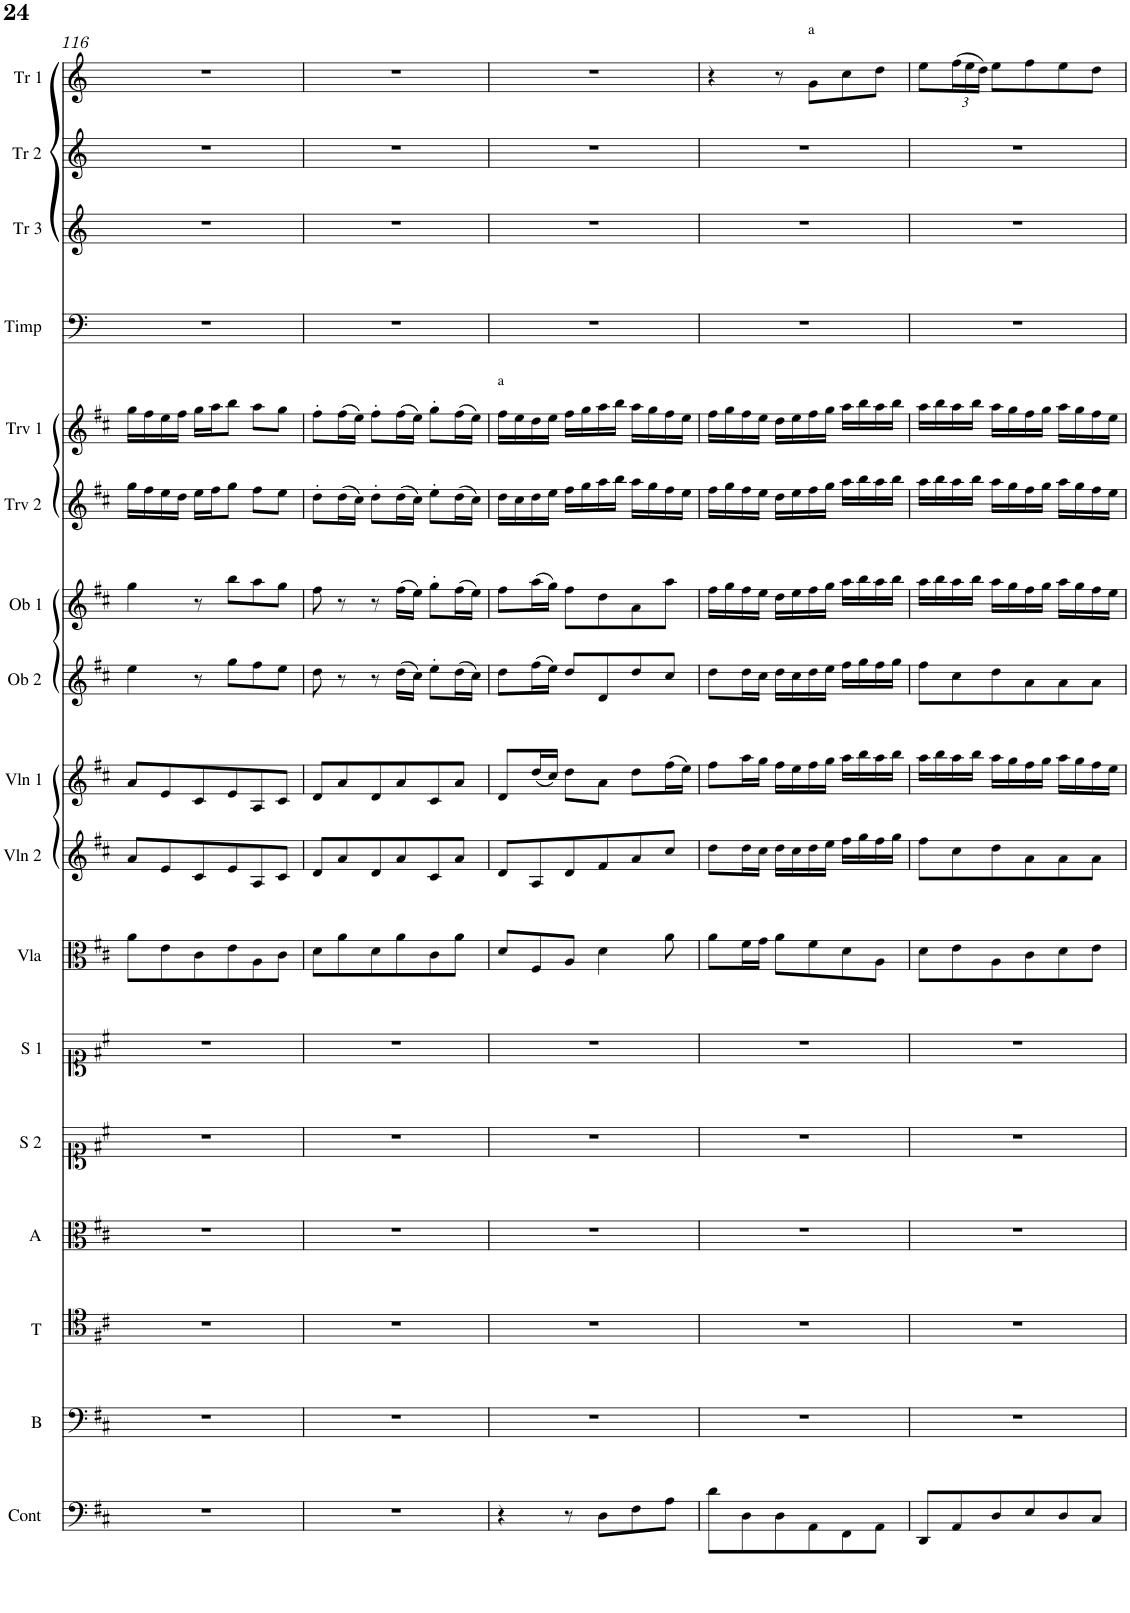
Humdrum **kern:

**kern	**kern	**kern	**kern	**kern	**kern	**kern	**kern	**kern	**kern	**kern	**kern	**kern	**kern	**kern	**kern	**kern
*part17	*part16	*part15	*part14	*part13	*part12	*part11	*part10	*part9	*part8	*part7	*part6	*part5	*part4	*part3	*part2	*part1
*staff17	*staff16	*staff15	*staff14	*staff13	*staff12	*staff11	*staff10	*staff9	*staff8	*staff7	*staff6	*staff5	*staff4	*staff3	*staff2	*staff1
*I"Continuo	*I"Bass	*I"Tenor	*I"Alto	*I"Soprano 2	*I"Soprano 1	*I"Viola	*I"Violin 2	*I"Violin 1	*I"Oboe 2	*I"Oboe 1	*I"Traverso 2	*I"Traverso 1	*I"Timpani	*I"Tromba 3	*I"Tromba 2	*I"Tromba 1
*I'Cont	*I'B	*I'T	*I'A	*I'S 2	*I'S 1	*I'Vla	*I'Vln 2	*I'Vln 1	*I'Ob 2	*I'Ob 1	*I'Trv 2	*I'Trv 1	*I'Timp	*I'Tr 3	*I'Tr 2	*I'Tr 1
!!LO:PB:g=z
*clefF4	*clefF4	*clefC4	*clefC3	*clefC1	*clefC1	*clefC3	*clefG2	*clefG2	*clefG2	*clefG2	*clefG2	*clefG2	*clefF4	*clefG2	*clefG2	*clefG2
*	*	*	*	*	*	*	*	*	*	*	*	*	*Trd-1c-2	*Trd-1c-2	*Trd-1c-2	*Trd-1c-2
*k[f#c#]	*k[f#c#]	*k[f#c#]	*k[f#c#]	*k[f#c#]	*k[f#c#]	*k[f#c#]	*k[f#c#]	*k[f#c#]	*k[f#c#]	*k[f#c#]	*k[f#c#]	*k[f#c#]	*k[]	*k[]	*k[]	*k[]
*M3/4	*M3/4	*M3/4	*M3/4	*M3/4	*M3/4	*M3/4	*M3/4	*M3/4	*M3/4	*M3/4	*M3/4	*M3/4	*M3/4	*M3/4	*M3/4	*M3/4
=116	=116	=116	=116	=116	=116	=116	=116	=116	=116	=116	=116	=116	=116	=116	=116	=116
2.r	2.r	2.r	2.r	2.r	2.r	8a\L	8a/L	8a/L	4ee\	4gg\	16gg\LL	16gg\LL	2.r	2.r	2.r	2.r
.	.	.	.	.	.	.	.	.	.	.	16ff#\	16ff#\	.	.	.	.
.	.	.	.	.	.	8e\	8e/	8e/	.	.	16ee\	16ee\	.	.	.	.
.	.	.	.	.	.	.	.	.	.	.	16dd\JJ	16ff#\JJ	.	.	.	.
.	.	.	.	.	.	8c#\	8c#/	8c#/	8r	8r	16ee\LL	16gg\LL	.	.	.	.
.	.	.	.	.	.	.	.	.	.	.	16ff#\J	16aa\J	.	.	.	.
.	.	.	.	.	.	8e\	8e/	8e/	8gg\L	8bb\L	8gg\J	8bb\J	.	.	.	.
.	.	.	.	.	.	8A\	8A/	8A/	8ff#\	8aa\	8ff#\L	8aa\L	.	.	.	.
.	.	.	.	.	.	8c#\J	8c#/J	8c#/J	8ee\J	8gg\J	8ee\J	8gg\J	.	.	.	.
=117	=117	=117	=117	=117	=117	=117	=117	=117	=117	=117	=117	=117	=117	=117	=117	=117
2.r	2.r	2.r	2.r	2.r	2.r	8d\L	8d/L	8d/L	8dd\	8ff#\	8dd'\L	8ff#'\L	2.r	2.r	2.r	2.r
.	.	.	.	.	.	8a\	8a/	8a/	8r	8r	(16dd\L	(16ff#\L	.	.	.	.
.	.	.	.	.	.	.	.	.	.	.	16cc#\JJ)	16ee\JJ)	.	.	.	.
.	.	.	.	.	.	8d\	8d/	8d/	8r	8r	8dd'\L	8ff#'\L	.	.	.	.
.	.	.	.	.	.	8a\	8a/	8a/	(16dd\LL	(16ff#\LL	(16dd\L	(16ff#\L	.	.	.	.
.	.	.	.	.	.	.	.	.	16cc#\JJ)	16ee\JJ)	16cc#\JJ)	16ee\JJ)	.	.	.	.
.	.	.	.	.	.	8c#\	8c#/	8c#/	8ee'\L	8gg'\L	8ee'\L	8gg'\L	.	.	.	.
.	.	.	.	.	.	8a\J	8a/J	8a/J	(16dd\L	(16ff#\L	(16dd\L	(16ff#\L	.	.	.	.
.	.	.	.	.	.	.	.	.	16cc#\JJ)	16ee\JJ)	16cc#\JJ)	16ee\JJ)	.	.	.	.
=118	=118	=118	=118	=118	=118	=118	=118	=118	=118	=118	=118	=118	=118	=118	=118	=118
!	!	!	!	!	!	!	!	!	!	!	!	!LO:TX:a:t=a	!	!	!	!
4r	2.r	2.r	2.r	2.r	2.r	8d/L	8d/L	8d/L	8dd\L	8ff#\L	16dd\LL	16ff#\LL	2.r	2.r	2.r	2.r
.	.	.	.	.	.	.	.	.	.	.	16cc#\	16ee\	.	.	.	.
.	.	.	.	.	.	8F#/	8A/	(16dd/L	(16ff#\L	(16aa\L	16dd\	16dd\	.	.	.	.
.	.	.	.	.	.	.	.	16cc#/JJ)	16ee\JJ)	16gg\JJ)	16ee\JJ	16ee\JJ	.	.	.	.
8r	.	.	.	.	.	8A/J	8d/	8dd\L	8dd/L	8ff#\L	16ff#\LL	16ff#\LL	.	.	.	.
.	.	.	.	.	.	.	.	.	.	.	16gg\	16gg\	.	.	.	.
8D\L	.	.	.	.	.	4d\	8f#/	8a\J	8d/	8dd\	16aa\	16aa\	.	.	.	.
.	.	.	.	.	.	.	.	.	.	.	16bb\JJ	16bb\JJ	.	.	.	.
8F#\	.	.	.	.	.	.	8a/	8dd\L	8dd/	8a\	16aa\LL	16aa\LL	.	.	.	.
.	.	.	.	.	.	.	.	.	.	.	16gg\	16gg\	.	.	.	.
8A\J	.	.	.	.	.	8a\	8cc#/J	(16ff#\L	8cc#/J	8aa\J	16ff#\	16ff#\	.	.	.	.
.	.	.	.	.	.	.	.	16ee\JJ)	.	.	16ee\JJ	16ee\JJ	.	.	.	.
=119	=119	=119	=119	=119	=119	=119	=119	=119	=119	=119	=119	=119	=119	=119	=119	=119
8d\L	2.r	2.r	2.r	2.r	2.r	8a\L	8dd\L	8ff#\L	8dd\L	16ff#\LL	16ff#\LL	16ff#\LL	2.r	2.r	2.r	4r
.	.	.	.	.	.	.	.	.	.	16gg\	16gg\	16gg\	.	.	.	.
8D\	.	.	.	.	.	16f#\L	16dd\L	16aa\L	16dd\L	16ff#\	16ff#\	16ff#\	.	.	.	.
.	.	.	.	.	.	16g\JJ	16cc#\JJ	16gg\JJ	16cc#\JJ	16ee\JJ	16ee\JJ	16ee\JJ	.	.	.	.
8D\	.	.	.	.	.	8a\L	16dd\LL	16ff#\LL	16dd\LL	16dd\LL	16dd\LL	16dd\LL	.	.	.	8r
.	.	.	.	.	.	.	16cc#\	16ee\	16cc#\	16ee\	16ee\	16ee\	.	.	.	.
!	!	!	!	!	!	!	!	!	!	!	!	!	!	!	!	!LO:TX:a:t=a
8AA\	.	.	.	.	.	8f#\	16dd\	16ff#\	16dd\	16ff#\	16ff#\	16ff#\	.	.	.	8g\L
.	.	.	.	.	.	.	16ee\JJ	16gg\JJ	16ee\JJ	16gg\JJ	16gg\JJ	16gg\JJ	.	.	.	.
8FF#\	.	.	.	.	.	8d\	16ff#\LL	16aa\LL	16ff#\LL	16aa\LL	16aa\LL	16aa\LL	.	.	.	8cc\
.	.	.	.	.	.	.	16gg\	16bb\	16gg\	16bb\	16bb\	16bb\	.	.	.	.
8AA\J	.	.	.	.	.	8A\J	16ff#\	16aa\	16ff#\	16aa\	16aa\	16aa\	.	.	.	8dd\J
.	.	.	.	.	.	.	16gg\JJ	16bb\JJ	16gg\JJ	16bb\JJ	16bb\JJ	16bb\JJ	.	.	.	.
=120	=120	=120	=120	=120	=120	=120	=120	=120	=120	=120	=120	=120	=120	=120	=120	=120
8DD/L	2.r	2.r	2.r	2.r	2.r	8d\L	8ff#\L	16aa\LL	8ff#\L	16aa\LL	16aa\LL	16aa\LL	2.r	2.r	2.r	8ee\L
.	.	.	.	.	.	.	.	16bb\	.	16bb\	16bb\	16bb\	.	.	.	.
*	*	*	*	*	*	*	*	*	*	*	*	*	*	*	*	*Xbrackettup
8AA/	.	.	.	.	.	8e\	8cc#\	16aa\	8cc#\	16aa\	16aa\	16aa\	.	.	.	(24ff\L
.	.	.	.	.	.	.	.	.	.	.	.	.	.	.	.	24ee\
.	.	.	.	.	.	.	.	16bb\JJ	.	16bb\JJ	16bb\JJ	16bb\JJ	.	.	.	.
.	.	.	.	.	.	.	.	.	.	.	.	.	.	.	.	24dd\JJ)
8D/	.	.	.	.	.	8A\	8dd\	16aa\LL	8dd\	16aa\LL	16aa\LL	16aa\LL	.	.	.	8ee\L
.	.	.	.	.	.	.	.	16gg\	.	16gg\	16gg\	16gg\	.	.	.	.
8E/	.	.	.	.	.	8c#\	8a\	16ff#\	8a\	16ff#\	16ff#\	16ff#\	.	.	.	8ff\
.	.	.	.	.	.	.	.	16gg\JJ	.	16gg\JJ	16gg\JJ	16gg\JJ	.	.	.	.
8D/	.	.	.	.	.	8d\	8a\	16aa\LL	8a\	16aa\LL	16aa\LL	16aa\LL	.	.	.	8ee\
.	.	.	.	.	.	.	.	16gg\	.	16gg\	16gg\	16gg\	.	.	.	.
8C#/J	.	.	.	.	.	8e\J	8a\J	16ff#\	8a\J	16ff#\	16ff#\	16ff#\	.	.	.	8dd\J
.	.	.	.	.	.	.	.	16ee\JJ	.	16ee\JJ	16ee\JJ	16ee\JJ	.	.	.	.
=	=	=	=	=	=	=	=	=	=	=	=	=	=	=	=	=
*-	*-	*-	*-	*-	*-	*-	*-	*-	*-	*-	*-	*-	*-	*-	*-	*-
